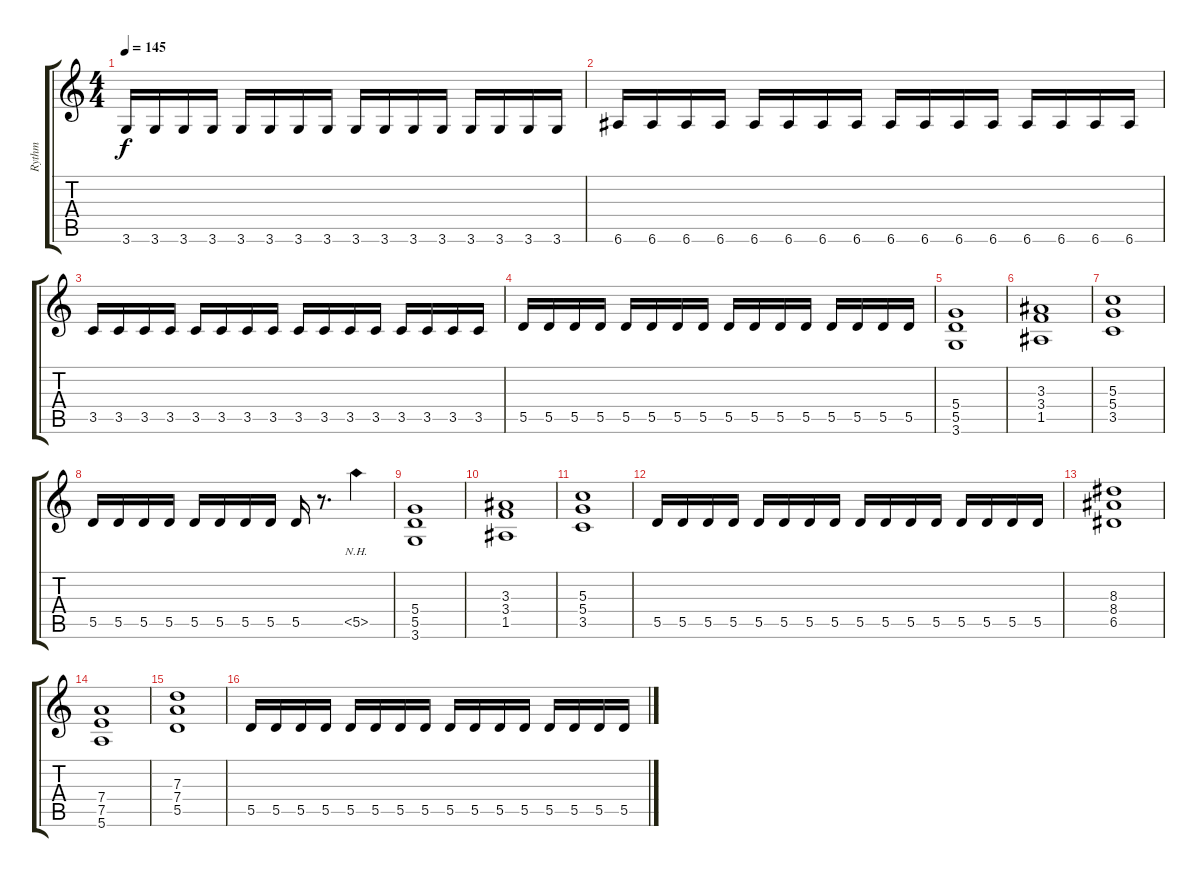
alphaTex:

\track ("Rythm" "Rythm") {instrument distortionguitar}
\staff {score tabs}
\tuning (E4 B3 G3 D3 A2 E2) {hide}
\ts (4 4)
\tempo 145
\clef g2
\ks c
3.6.16{dy f} 3.6.16 3.6.16 3.6.16 3.6.16 3.6.16 3.6.16 3.6.16 3.6.16 3.6.16 3.6.16 3.6.16 3.6.16 3.6.16 3.6.16 3.6.16 |
6.6.16 6.6.16 6.6.16 6.6.16 6.6.16 6.6.16 6.6.16 6.6.16 6.6.16 6.6.16 6.6.16 6.6.16 6.6.16 6.6.16 6.6.16 6.6.16 |
3.5.16 3.5.16 3.5.16 3.5.16 3.5.16 3.5.16 3.5.16 3.5.16 3.5.16 3.5.16 3.5.16 3.5.16 3.5.16 3.5.16 3.5.16 3.5.16 |
5.5.16 5.5.16 5.5.16 5.5.16 5.5.16 5.5.16 5.5.16 5.5.16 5.5.16 5.5.16 5.5.16 5.5.16 5.5.16 5.5.16 5.5.16 5.5.16 |
(5.4 5.5 3.6).1 |
(3.3 3.4 1.5).1 |
(5.3 5.4 3.5).1 |
5.5.16 5.5.16 5.5.16 5.5.16 5.5.16 5.5.16 5.5.16 5.5.16 5.5.16 r.8{d} 5.5{nh}.4 |
(5.4 5.5 3.6).1 |
(3.3 3.4 1.5).1 |
(5.3 5.4 3.5).1 |
5.5.16 5.5.16 5.5.16 5.5.16 5.5.16 5.5.16 5.5.16 5.5.16 5.5.16 5.5.16 5.5.16 5.5.16 5.5.16 5.5.16 5.5.16 5.5.16 |
(8.3 8.4 6.5).1 |
(7.4 7.5 5.6).1 |
(7.3 7.4 5.5).1 |
5.5.16 5.5.16 5.5.16 5.5.16 5.5.16 5.5.16 5.5.16 5.5.16 5.5.16 5.5.16 5.5.16 5.5.16 5.5.16 5.5.16 5.5.16 5.5.16
